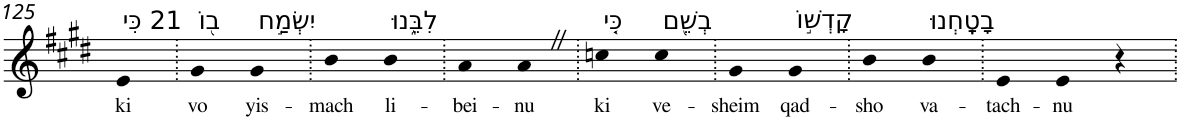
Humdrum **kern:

**kern	**text
*part1	*part1
*staff1	*staff1
*I"Piano	*
*I'Pno	*
!!LO:PB:g=z
*clefG2	*
*k[f#c#g#d#]	*
*E:	*
=125	=125
!LO:TX:a:t=21 כִּי	!
!	!LO:LY:b
4e	ki
=126.	=126.
!LO:TX:a:t=ב֭וֹ	!
!	!LO:LY:b
4g#	vo
!LO:TX:a:t=יִשְׂמַ֣ח	!
!	!LO:LY:b
4g#	yis-
=127.	=127.
!	!LO:LY:b
4b	-mach
!LO:TX:a:t=לִבֵּ֑נוּ	!
!	!LO:LY:b
4b	li-
=128.	=128.
!	!LO:LY:b
4a	-bei-
!	!LO:LY:b
4aZ	-nu
=129.	=129.
!LO:TX:a:t=כִּ֤י	!
!	!LO:LY:b
4ccn	ki
!LO:TX:a:t=בְשֵׁ֖ם	!
!	!LO:LY:b
4cc	ve-
=130.	=130.
!	!LO:LY:b
4g#	-sheim
!LO:TX:a:t=קָדְשׁ֣וֹ	!
!	!LO:LY:b
4g#	qad-
=131.	=131.
!	!LO:LY:b
4b	-sho
!LO:TX:a:t=בָטָֽחְנוּ	!
!	!LO:LY:b
4b	va-
=132.	=132.
!	!LO:LY:b
4e	-tach-
!	!LO:LY:b
4e	-nu
4r	.
=.	=.
*-	*-
